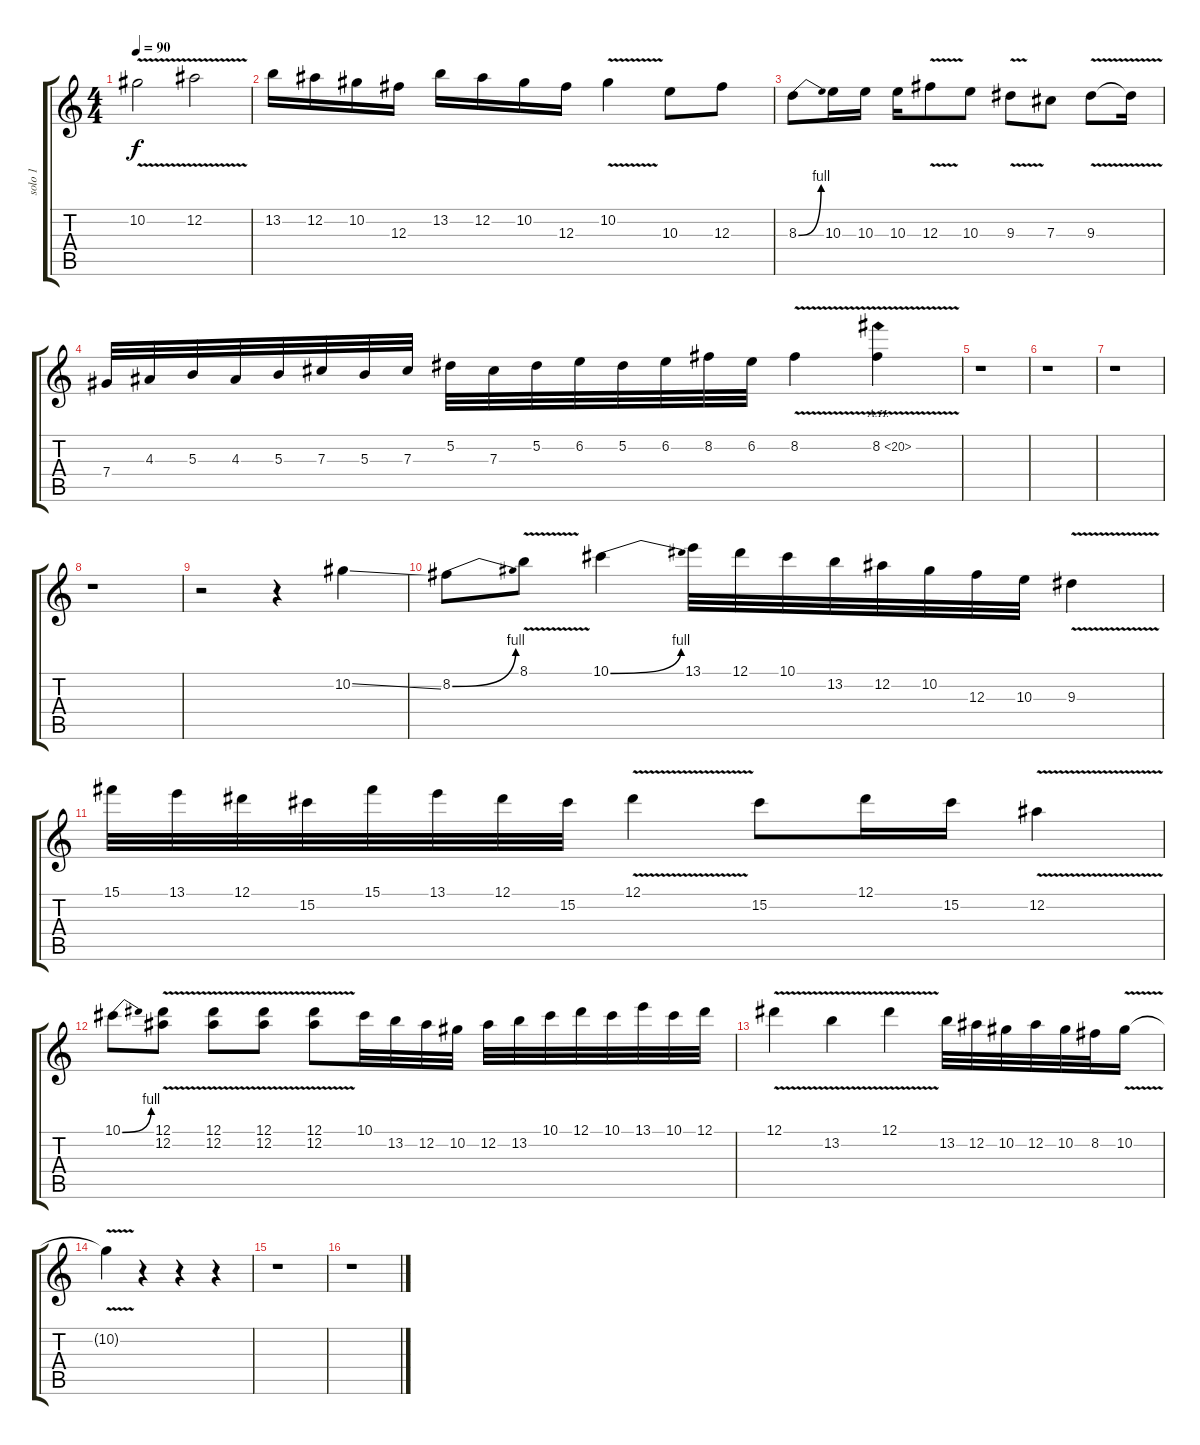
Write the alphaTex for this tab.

\track ("solo 1" "solo 1") {instrument distortionguitar}
\staff {score tabs}
\tuning (Eb4 Bb3 Gb3 Db3 Ab2 Eb2) {hide}
\ts (4 4)
\tempo 90
\clef g2
\ks c
10.2{v}.2{dy f} 12.2{v}.2 |
13.2.16 12.2.16 10.2.16 12.3.16 13.2.16 12.2.16 10.2.16 12.3.16 10.2{v}.4 10.3.8 12.3.8 |
8.3{be (bend 0 0 60 4)}.8 10.3.16 10.3.16 10.3.16 12.3{v}.8 10.3.8 9.3{v}.8 7.3.8 9.3{v}.8 9.3{t}.16 |
7.4.32 4.3.32 5.3.32 4.3.32 5.3.32 7.3.32 5.3.32 7.3.32 5.2.32 7.3.32 5.2.32 6.2.32 5.2.32 6.2.32 8.2.32 6.2.32 8.2{v}.4 8.2{ah 12 v}.4 |
r.1 |
r.1 |
r.1 |
r.1 |
r.2 r.4 10.2{ss}.4 |
8.2{be (bend 0 0 60 4)}.8 8.1{v}.8 10.1{be (bend 0 0 60 4)}.4 13.1.32 12.1.32 10.1.32 13.2.32 12.2.32 10.2.32 12.3.32 10.3.32 9.3{v}.4 |
15.1.32 13.1.32 12.1.32 15.2.32 15.1.32 13.1.32 12.1.32 15.2.32 12.1{v}.4 15.2.8 12.1.16 15.2.16 12.2{v}.4 |
10.1{be (bend 0 0 60 4)}.8 (12.1{v} 12.2).8 (12.1{v} 12.2{v}).8 (12.1{v} 12.2{v}).8 (12.1{v} 12.2{v}).8 10.1.32 13.2.32 12.2.32 10.2.32 12.2.32 13.2.32 10.1.32 12.1.32 10.1.32 13.1.32 10.1.32 12.1.32 |
12.1{v}.4 13.2{v}.4 12.1{v}.4 13.2.32 12.2.32 10.2.32 12.2.32 10.2.32 8.2.32 10.2{v}.16 |
10.2{t}.4 r.4 r.4 r.4 |
r.1 |
r.1
